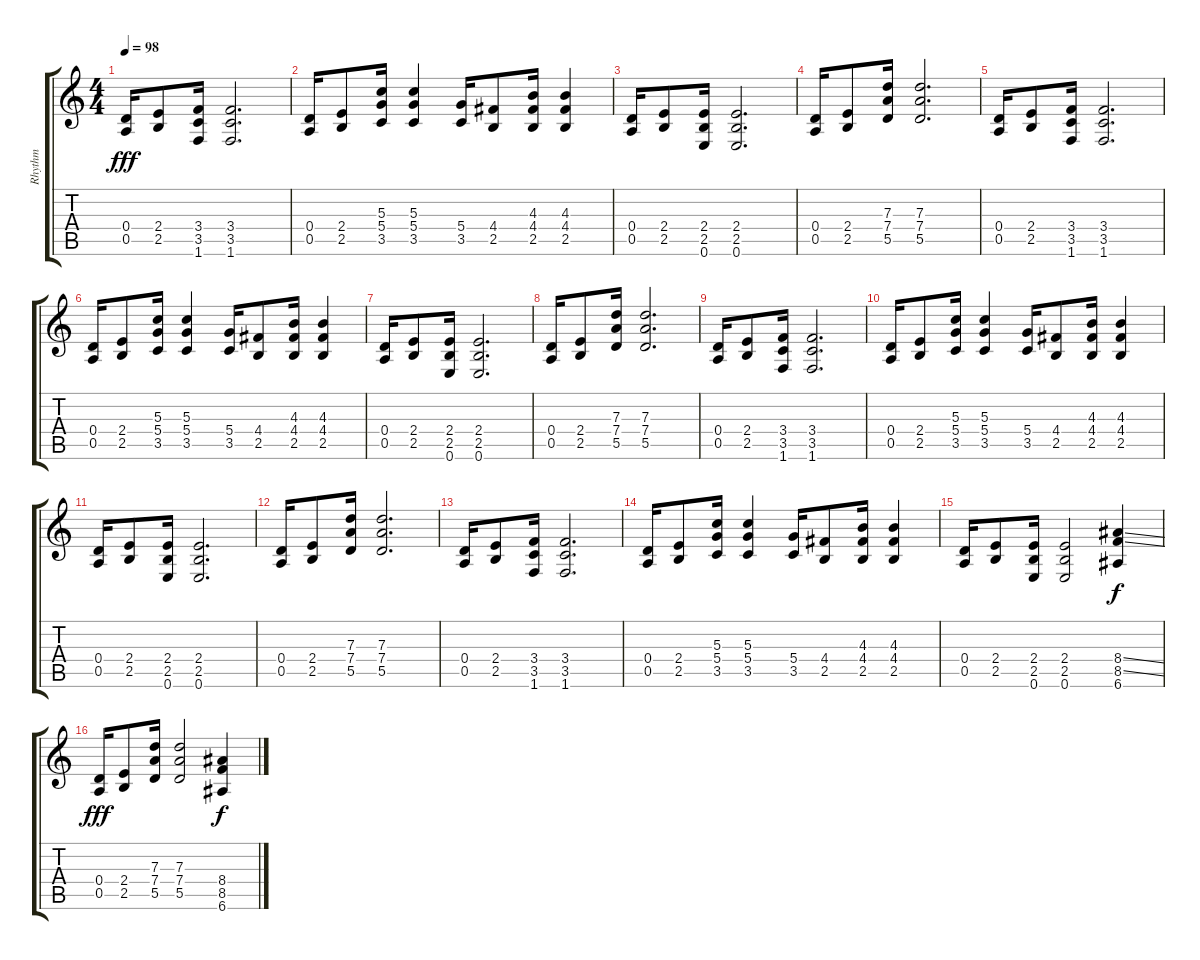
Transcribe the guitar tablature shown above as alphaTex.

\track ("Rhythm" "Rhythm") {instrument electricguitarclean}
\staff {score tabs}
\tuning (E4 B3 G3 D3 A2 E2) {hide}
\ts (4 4)
\tempo 98
\clef g2
\ks c
(0.4 0.5).16{dy fff} (2.4 2.5).8 (3.4 3.5 1.6).16 (3.4 3.5 1.6).2{d} |
(0.4 0.5).16 (2.4 2.5).8 (5.3 5.4 3.5).16 (5.3 5.4 3.5).4 (5.4 3.5).16 (4.4 2.5).8 (4.3 4.4 2.5).16 (4.3 4.4 2.5).4 |
(0.4 0.5).16 (2.4 2.5).8 (2.4 2.5 0.6).16 (2.4 2.5 0.6).2{d} |
(0.4 0.5).16 (2.4 2.5).8 (7.3 7.4 5.5).16 (7.3 7.4 5.5).2{d} |
(0.4 0.5).16 (2.4 2.5).8 (3.4 3.5 1.6).16 (3.4 3.5 1.6).2{d} |
(0.4 0.5).16 (2.4 2.5).8 (5.3 5.4 3.5).16 (5.3 5.4 3.5).4 (5.4 3.5).16 (4.4 2.5).8 (4.3 4.4 2.5).16 (4.3 4.4 2.5).4 |
(0.4 0.5).16{volume 9} (2.4 2.5).8 (2.4 2.5 0.6).16 (2.4 2.5 0.6).2{d} |
(0.4 0.5).16 (2.4 2.5).8 (7.3 7.4 5.5).16 (7.3 7.4 5.5).2{d} |
(0.4 0.5).16 (2.4 2.5).8 (3.4 3.5 1.6).16 (3.4 3.5 1.6).2{d} |
(0.4 0.5).16 (2.4 2.5).8 (5.3 5.4 3.5).16 (5.3 5.4 3.5).4 (5.4 3.5).16 (4.4 2.5).8 (4.3 4.4 2.5).16 (4.3 4.4 2.5).4 |
(0.4 0.5).16 (2.4 2.5).8 (2.4 2.5 0.6).16 (2.4 2.5 0.6).2{d} |
(0.4 0.5).16 (2.4 2.5).8 (7.3 7.4 5.5).16 (7.3 7.4 5.5).2{d} |
(0.4 0.5).16 (2.4 2.5).8 (3.4 3.5 1.6).16 (3.4 3.5 1.6).2{d} |
(0.4 0.5).16 (2.4 2.5).8 (5.3 5.4 3.5).16 (5.3 5.4 3.5).4 (5.4 3.5).16 (4.4 2.5).8 (4.3 4.4 2.5).16 (4.3 4.4 2.5).4 |
(0.4 0.5).16 (2.4 2.5).8 (2.4 2.5 0.6).16 (2.4 2.5 0.6).2 (8.4{ss} 8.5{ss} 6.6).4{dy f} |
(0.4 0.5).16{dy fff} (2.4 2.5).8 (7.3 7.4 5.5).16 (7.3 7.4 5.5).2 (8.4{ss} 8.5{ss} 6.6).4{dy f}
